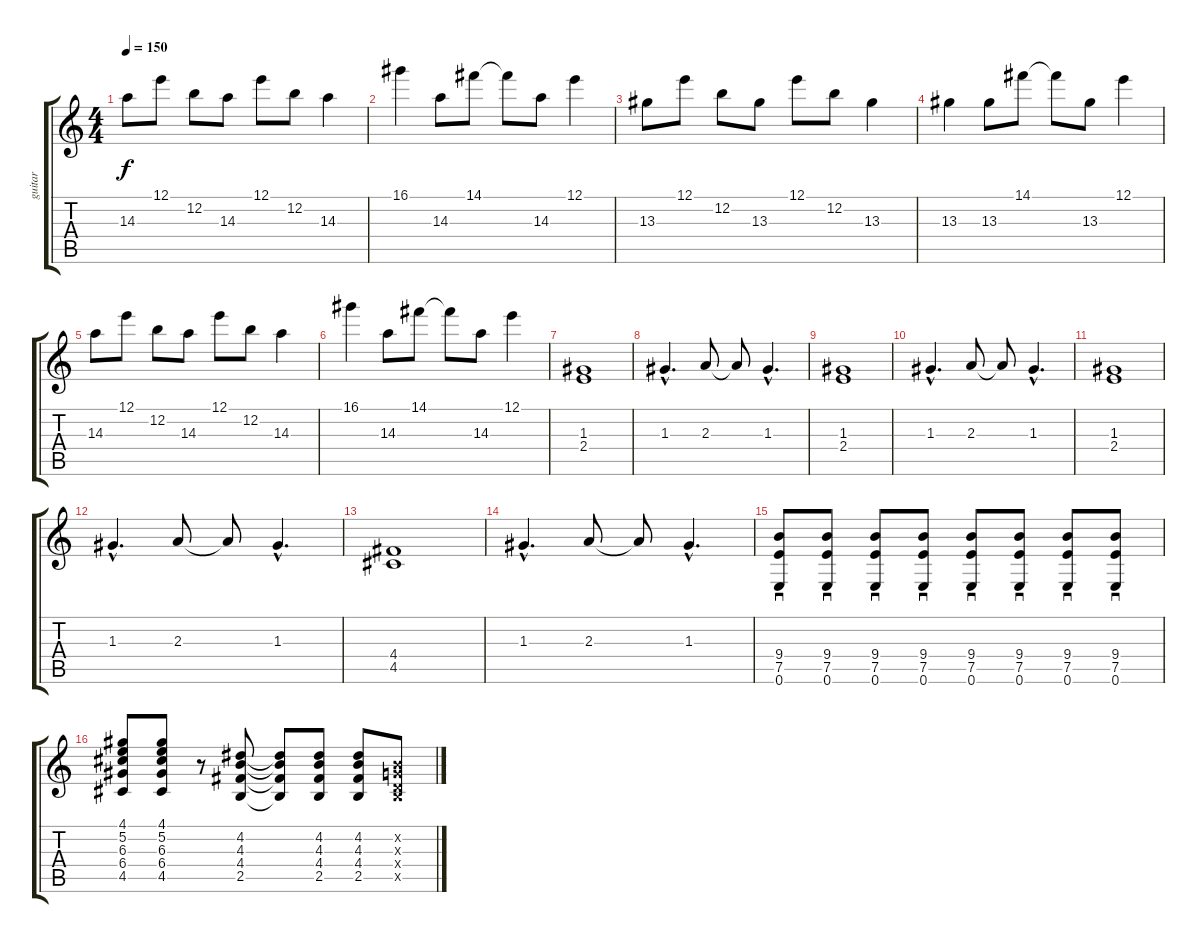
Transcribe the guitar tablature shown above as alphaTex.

\track ("guitar" "guitar") {instrument distortionguitar}
\staff {score tabs}
\tuning (E4 B3 G3 D3 A2 E2) {hide}
\ts (4 4)
\tempo 150
\clef g2
\ks c
14.3.8{dy f} 12.1.8 12.2.8 14.3.8 12.1.8 12.2.8 14.3.4 |
16.1.4 14.3.8 14.1.8 14.1{t}.8 14.3.8 12.1.4 |
13.3.8 12.1.8 12.2.8 13.3.8 12.1.8 12.2.8 13.3.4 |
13.3.4 13.3.8 14.1.8 14.1{t}.8 13.3.8 12.1.4 |
14.3.8 12.1.8 12.2.8 14.3.8 12.1.8 12.2.8 14.3.4 |
16.1.4 14.3.8 14.1.8 14.1{t}.8 14.3.8 12.1.4 |
(1.3 2.4).1{volume 16 instrument electricguitarclean} |
1.3{hac}.4{d} 2.3.8 2.3{t}.8 1.3{hac}.4{d} |
(1.3 2.4).1 |
1.3{hac}.4{d} 2.3.8 2.3{t}.8 1.3{hac}.4{d} |
(1.3 2.4).1 |
1.3{hac}.4{d} 2.3.8 2.3{t}.8 1.3{hac}.4{d} |
(4.4 4.5).1 |
1.3{hac}.4{d} 2.3.8 2.3{t}.8 1.3{hac}.4{d} |
(9.4 7.5 0.6).8{sd volume 16 instrument distortionguitar} (9.4 7.5 0.6).8{sd} (9.4 7.5 0.6).8{sd} (9.4 7.5 0.6).8{sd} (9.4 7.5 0.6).8{sd} (9.4 7.5 0.6).8{sd} (9.4 7.5 0.6).8{sd} (9.4 7.5 0.6).8{sd} |
(4.1 5.2 6.3 6.4 4.5).8{volume 8 instrument electricguitarclean} (4.1 5.2 6.3 6.4 4.5).8 r.8 (4.2 4.3 4.4 2.5).8 (4.2{t} 4.3{t} 4.4{t} 2.5{t}).8 (4.2 4.3 4.4 2.5).8 (4.2 4.3 4.4 2.5).8 (0.2{x} 0.3{x} 0.4{x} 2.5{x}).8
